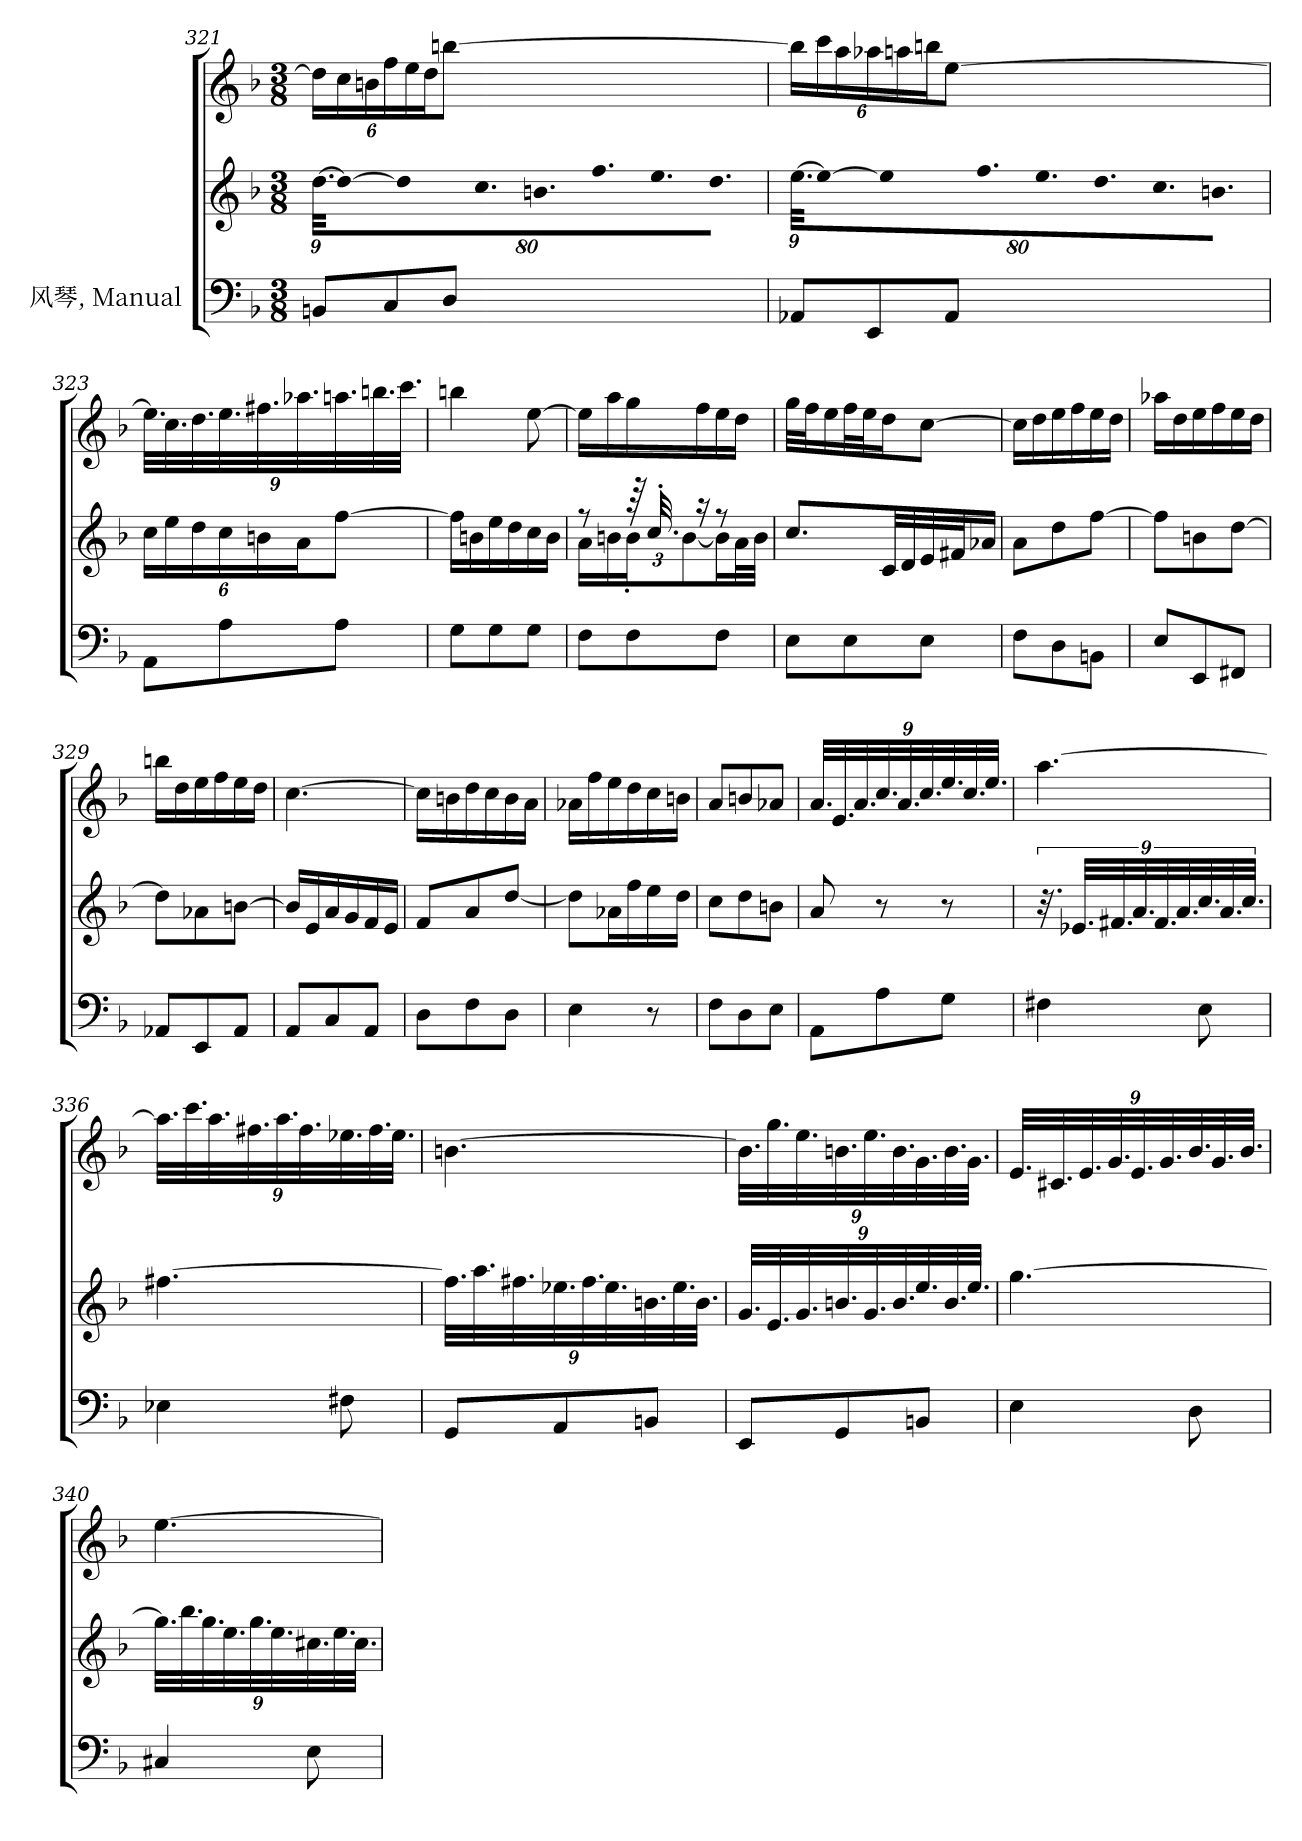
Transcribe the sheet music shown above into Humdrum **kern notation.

**kern	**kern	**kern
*part1	*part1	*part1
*staff3	*staff2	*staff1
*I"风琴, Manual	*	*
!!LO:PB:g=z
*clefF4	*clefG2	*clefG2
*k[b-]	*k[b-]	*k[b-]
*M3/8	*M3/8	*M3/8
*	*Xbrackettup	*Xbrackettup
=321	=321	=321
8BBn/L	[36.dd\KKL	24dd\LL]
!	!LO:N:vis=8	!
.	640%71dd\_	24cc\
.	.	24bn\
8C/	.	24ff\
!	!LO:N:vis=64	!
.	640%9dd\KLL]	.
.	36.cc\	24ee\
.	36.bn\	24dd\J
8D/J	36.ff\	[8bbn\J
.	36.ee\	.
.	36.dd\JJJ	.
=322	=322	=322
8AA-X/L	[36.ee\KKL	24bb\LL]
!	!LO:N:vis=8	!
.	640%71ee\_	24ccc\
.	.	24aa\
8EE/	.	24aa-X\
!	!LO:N:vis=64	!
.	640%9ee\KLL]	.
.	36.ff\	24aan\
.	36.ee\	24bbn\J
8AA-/J	36.dd\	[8ee\J
.	36.cc\	.
.	36.bn\JJJ	.
!!LO:LB:g=z
=323	=323	=323
8AA\L	24cc\LL	36.ee\LLL]
.	24ee\	36.cc\
.	24dd\	36.dd\
8A\	24cc\	36.ee\
.	24bn\	36.ff#X\
.	24a\J	36.aa-X\
8A\J	[8ff\J	36.aan\
.	.	36.bbn\
.	.	36.ccc\JJJ
=324	=324	=324
8G\L	16ff\LL]	4bbn\
.	16bn\	.
8G\	16ee\	.
.	16dd\	.
8G\J	16cc\	[8ee\
.	16b\JJ	.
=325	=325	=325
*	*^	*
8F\L	8r	16a\LL	16ee\LL]
.	.	16bn\	16aa\
8F\	64r	24b'\J	16gg\
.	32.cc'/	.	.
.	.	[12b\	.
.	16r	.	16ff\
8F\J	8r	16b\L]	16ee\
.	.	32a\L	16dd\JJ
.	.	32b\JJJ	.
*	*v	*v	*
!!LO:LB:g=z
=326	=326	=326
8E\L	8.cc/L	32gg\LLL
.	.	32ff\J
.	.	16ee\
8E\	.	32ff\L
.	.	32ee\J
.	32c/LL	16dd\J
.	32d/	.
8E\J	32e/	[8cc\J
.	32f#X/J	.
.	16a-X/JJ	.
=327	=327	=327
8F\L	8a\L	16cc\LL]
.	.	16dd\
8D\	8dd\	16ee\
.	.	16ff\
8BBn\J	[8ff\J	16ee\
.	.	16dd\JJ
=328	=328	=328
8E/L	8ff\L]	16aa-X\LL
.	.	16dd\
8EE/	8bn\	16ee\
.	.	16ff\
8FF#X/J	[8dd\J	16ee\
.	.	16dd\JJ
=329	=329	=329
8AA-X/L	8dd\L]	16bbn\LL
.	.	16dd\
8EE/	8a-X\	16ee\
.	.	16ff\
8AA-/J	[8bn\J	16ee\
.	.	16dd\JJ
=330	=330	=330
8AA/L	16b/LL]	[4.cc\
.	16e/	.
8C/	16a/	.
.	16g/	.
8AA/J	16f/	.
.	16e/JJ	.
!!LO:LB:g=z
=331	=331	=331
8D\L	8f/L	16cc\LL]
.	.	16bn\
8F\	8a/	16dd\
.	.	16cc\
8D\J	[8dd/J	16b\
.	.	16a\JJ
=332	=332	=332
4E\	8dd\L]	16a-X\LL
.	.	16ff\
.	16a-X\L	16ee\
.	16ff\	16dd\
8r	16ee\	16cc\
.	16dd\JJ	16bn\JJ
=333	=333	=333
8F\L	8cc\L	8a/L
8D\	8dd\	8bn/
8E\J	8bn\J	8a-X/J
=334	=334	=334
8AA\L	8a/	36.a/LLL
.	.	36.e/
.	.	36.a/
8A\	8r	36.cc/
.	.	36.a/
.	.	36.cc/
8G\J	8r	36.ee/
.	.	36.cc/
.	.	36.ee/JJJ
!!LO:PB:g=z
=335	=335	=335
*	*brackettup	*
4F#X\	36.r	[4.aa\
.	36.e-X/LLL	.
.	36.f#X/	.
.	36.a/	.
.	36.f#/	.
.	36.a/	.
8E\	36.cc/	.
.	36.a/	.
.	36.cc/JJJ	.
=336	=336	=336
4E-X\	[4.ff#X\	36.aa\LLL]
.	.	36.ccc\
.	.	36.aa\
.	.	36.ff#X\
.	.	36.aa\
.	.	36.ff#\
8F#X\	.	36.ee-X\
.	.	36.ff#\
.	.	36.ee-\JJJ
!!LO:LB:g=z
=337	=337	=337
*	*Xbrackettup	*
8GG/L	36.ff#\LLL]	[4.bn\
.	36.aa\	.
.	36.ff#X\	.
8AA/	36.ee-X\	.
.	36.ff#\	.
.	36.ee-\	.
8BBn/J	36.bn\	.
.	36.ee-\	.
.	36.b\JJJ	.
=338	=338	=338
8EE/L	36.g/LLL	36.b\LLL]
.	36.e/	36.gg\
.	36.g/	36.ee\
8GG/	36.bn/	36.bn\
.	36.g/	36.ee\
.	36.b/	36.b\
8BBn/J	36.ee/	36.g\
.	36.b/	36.b\
.	36.ee/JJJ	36.g\JJJ
=339	=339	=339
4E\	[4.gg\	36.e/LLL
.	.	36.c#X/
.	.	36.e/
.	.	36.g/
.	.	36.e/
.	.	36.g/
8D\	.	36.b-/
.	.	36.g/
.	.	36.b-/JJJ
!!LO:LB:g=z
=340	=340	=340
4C#X/	36.gg\LLL]	[4.ee\
.	36.bb-\	.
.	36.gg\	.
.	36.ee\	.
.	36.gg\	.
.	36.ee\	.
8E\	36.cc#X\	.
.	36.ee\	.
.	36.cc#\JJJ	.
=	=	=
*-	*-	*-
